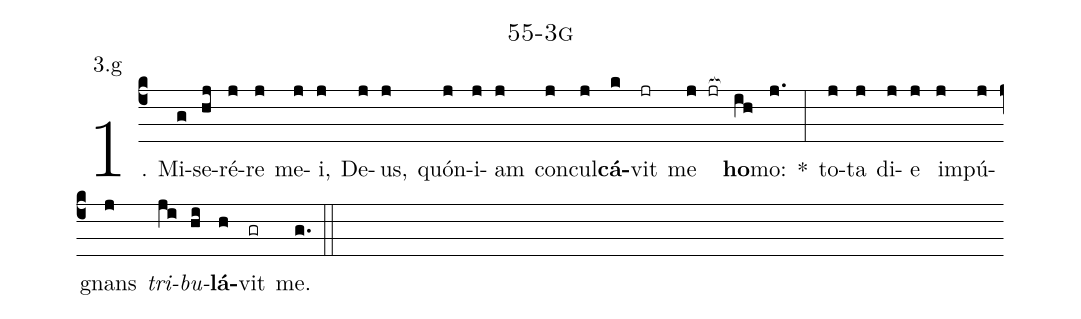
name: 55-3g;
annotation: 3.g;
%%
(c4)1. Mi(g)se(hj)ré(j)re(j) me(j)i,(j) De(j)us,(j) quón(j)i(j)am(j) con(j)cul(j)<b>cá</b>(k)vit(jr) me(j jr[ocb:1{]) <b>ho</b>(ih[ocb:0}])mo:(j.) *(:) to(j)ta(j) di(j)e(j) im(j)pú(j)gnans(j) <i>tri</i>(ji)<i>bu</i>(hi)<b>lá</b>(h)vit(gr) me.(g.) (::)
